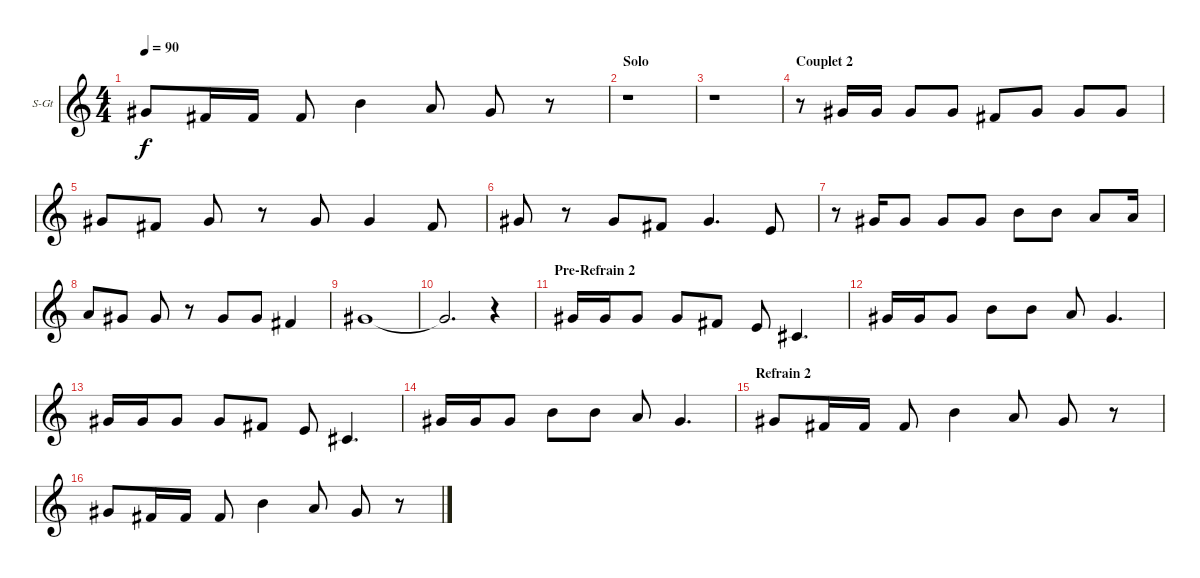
\bracketExtendMode groupsimilarinstruments
\firstSystemTrackNameOrientation horizontal
\otherSystemsTrackNameOrientation horizontal
\track ("Voix" "S-Gt") {instrument tenorsax}
\staff {score}
\tuning (E4 B3 G3 D3 A2 E2)
\displaytranspose 12
\ts (4 4)
\tempo 90
\clef g2
\ks c
6.4.8{dy f} 4.4.16 4.4.16 4.4.8 9.4.4 7.4.8 6.4.8 r.8 |
\section ("" "Solo")
r.1 |
r.1 |
\section ("" "Couplet 2")
r.8 6.4.16 6.4.16 6.4.8 6.4.8 4.4.8 6.4.8 6.4.8 6.4.8 |
6.4.8 4.4.8 6.4.8 r.8 6.4.8 6.4.4 4.4.8 |
6.4.8 r.8 6.4.8 4.4.8 6.4.4{d} 2.4.8 |
r.8 6.4.16 6.4.8 6.4.8 6.4.8 9.4.8 9.4.8 7.4.8 7.4.16 |
7.4.8 6.4.8 6.4.8 r.8 6.4.8 6.4.8 4.4.4 |
6.4.1 |
6.4{t}.2{d} r.4 |
\section ("" "Pre-Refrain 2")
6.4.16 6.4.16 6.4.8 6.4.8 4.4.8 2.4.8 4.5.4{d} |
6.4.16 6.4.16 6.4.8 9.4.8 9.4.8 7.4.8 6.4.4{d} |
6.4.16 6.4.16 6.4.8 6.4.8 4.4.8 2.4.8 4.5.4{d} |
6.4.16 6.4.16 6.4.8 9.4.8 9.4.8 7.4.8 6.4.4{d} |
\section ("" "Refrain 2 ")
6.4.8 4.4.16 4.4.16 4.4.8 9.4.4 7.4.8 6.4.8 r.8 |
6.4.8 4.4.16 4.4.16 4.4.8 9.4.4 7.4.8 6.4.8 r.8
